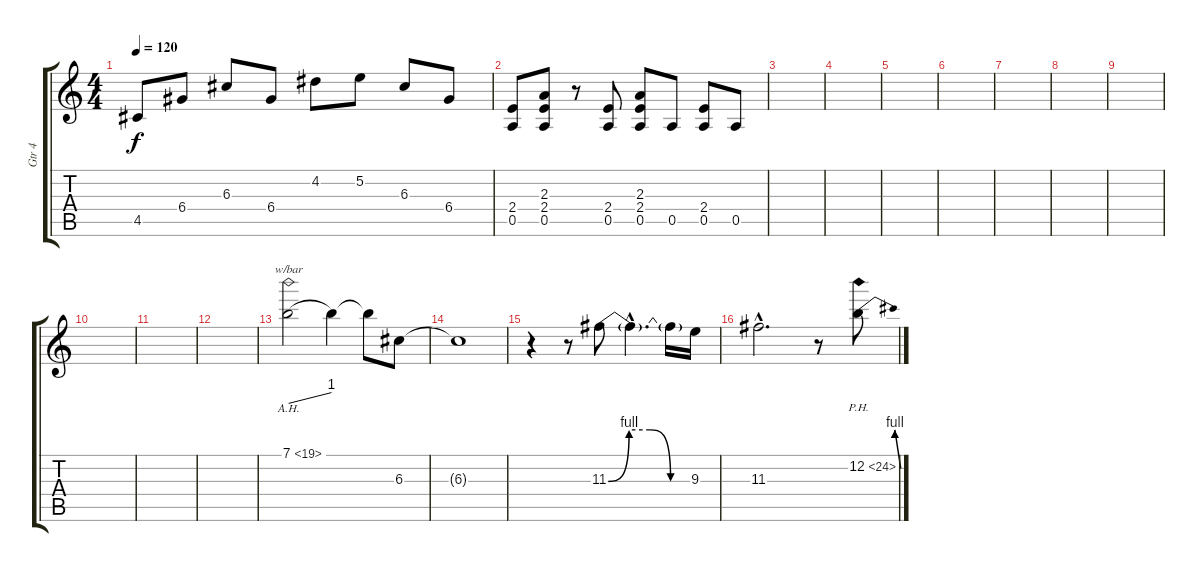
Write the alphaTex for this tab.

\track ("Gtr 4" "Gtr 4") {instrument distortionguitar}
\staff {score tabs}
\tuning (E4 B3 G3 D3 A2 E2) {hide}
\ts (4 4)
\tempo 120
\clef g2
\ks c
4.5.8{dy f} 6.4.8 6.3.8 6.4.8 4.2.8 5.2.8 6.3.8 6.4.8 |
(2.4 0.5).8 (2.3 2.4 0.5).8 r.8 (2.4 0.5).8 (2.3 2.4 0.5).8 0.5.8 (2.4 0.5).8 0.5.8 |
|
|
|
|
|
|
|
|
|
|
7.1{ah 12}.2{tbe (dive default 0 0 60 4)} 7.1{t}.4 7.1{t}.8 6.3.8 |
6.3{t}.1 |
r.4 r.8 11.3{be (custom 0 0 15 4 30 4 45 0 60 0)}.8 11.3{hac t}.4{d} 11.3{t}.16 9.3.16 |
11.3{hac}.2{d} r.8 12.2{be (bend 0 0 60 4) ph 12}.8
